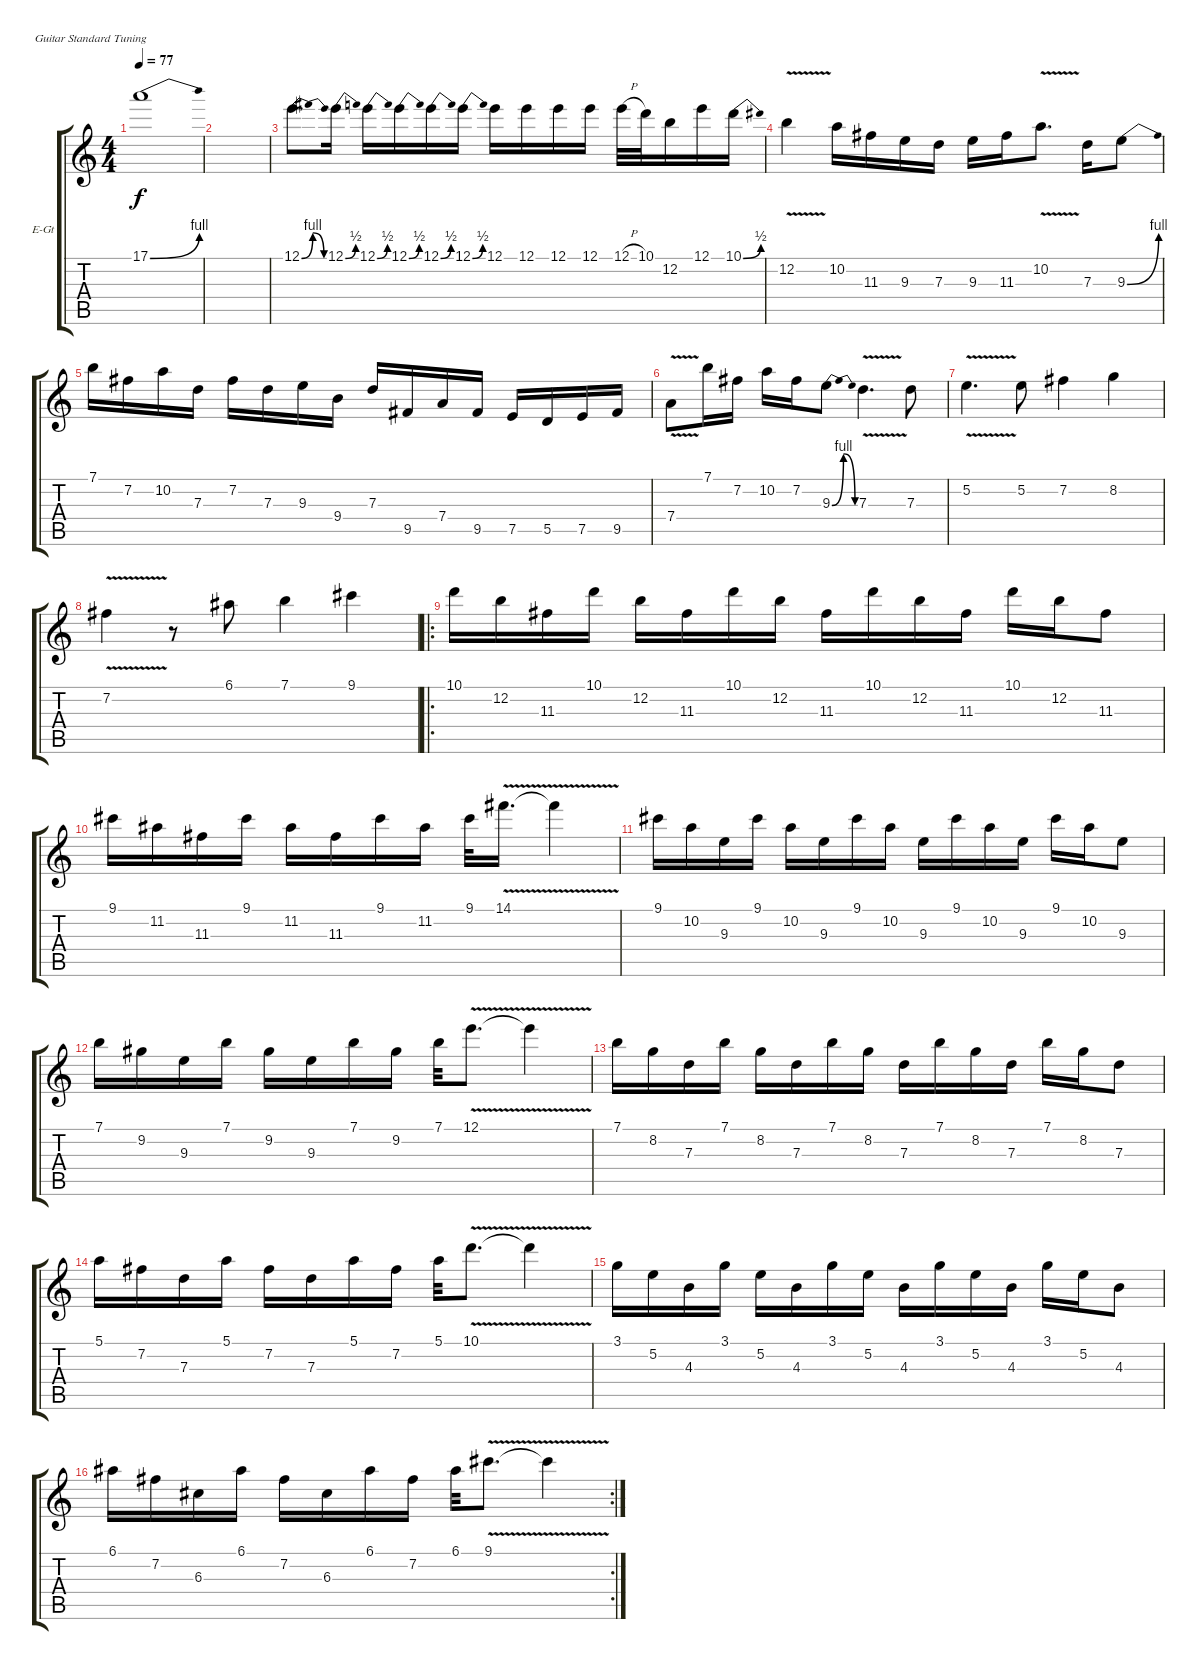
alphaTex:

\defaultSystemsLayout 4
\bracketExtendMode groupsimilarinstruments
\firstSystemTrackNameOrientation horizontal
\otherSystemsTrackNameOrientation horizontal
\track ("Electric Guitar" "E-Gt") {instrument distortionguitar}
\staff {score tabs}
\tuning (E4 B3 G3 D3 A2 E2)
\ts (4 4)
\tempo 77
\clef g2
\scale
0.333333
\ks c
17.1{be (bend 0 0 15 4)}.1{dy f} |
\scale
0.333333 |
\scale
0.333333 12.1{be (bendrelease 0 0 10.2 4 20.4 4 30 0)}.8{d} 12.1{be (bend 0 0 14.399999999999999 2)}.16 12.1{be (bend 0 0 15 2)}.16 12.1{be (bend 0 0 15 2)}.16 12.1{be (bend 0 0 15 2)}.16 12.1{be (bend 0 0 15 2)}.16 12.1.16 12.1.16 12.1.16 12.1.16 12.1{h}.32 10.1.32 12.2.16 12.1.16 10.1{be (bend 0 0 14.399999999999999 2)}.16 |
\scale
0.333333 12.2{v}.4 10.2.16 11.3.16 9.3.16 7.3.16 9.3.16 11.3.16 10.2{v}.8{d} 7.3.16 9.3{be (bend 0 0 15 4)}.8 |
\scale
0.333333 7.1.16 7.2.16 10.2.16 7.3.16 7.2.16 7.3.16 9.3.16 9.4.16 7.3.16 9.5.16 7.4.16 9.5.16 7.5.16 5.5.16 7.5.16 9.5.16 |
\scale
0.333333 7.4{v}.8 7.1.16 7.2.16 10.2.16 7.2.16 9.3{be (bendrelease 0 0 10.2 4 20.4 4 30 0)}.8 7.3{v}.4{d} 7.3.8 |
\scale
0.313131 5.2{v}.4{d} 5.2.8 7.2.4 8.2.4 |
\scale
0.313131 7.2{v}.4 r.8 6.1.8 7.1.4 9.1.4 |
\ro
\scale
0.373737 10.1.16 12.2.16 11.3.16 10.1.16 12.2.16 11.3.16 10.1.16 12.2.16 11.3.16 10.1.16 12.2.16 11.3.16 10.1.16 12.2.16 11.3.8 |
\scale
0.333333 9.1.16 11.2.16 11.3.16 9.1.16 11.2.16 11.3.16 9.1.16 11.2.16 9.1.32 14.1{v}.16{d} 14.1{v t}.4 |
\scale
0.333333 9.1.16 10.2.16 9.3.16 9.1.16 10.2.16 9.3.16 9.1.16 10.2.16 9.3.16 9.1.16 10.2.16 9.3.16 9.1.16 10.2.16 9.3.8 |
\scale
0.333333 7.1.16 9.2.16 9.3.16 7.1.16 9.2.16 9.3.16 7.1.16 9.2.16 7.1.32 12.1{v}.8{d} 12.1{v t}.4 |
\scale
0.333333 7.1.16 8.2.16 7.3.16 7.1.16 8.2.16 7.3.16 7.1.16 8.2.16 7.3.16 7.1.16 8.2.16 7.3.16 7.1.16 8.2.16 7.3.8 |
\scale
0.333333 5.1.16 7.2.16 7.3.16 5.1.16 7.2.16 7.3.16 5.1.16 7.2.16 5.1.32 10.1{v}.8{d} 10.1{v t}.4 |
\scale
0.333333 3.1.16 5.2.16 4.3.16 3.1.16 5.2.16 4.3.16 3.1.16 5.2.16 4.3.16 3.1.16 5.2.16 4.3.16 3.1.16 5.2.16 4.3.8 |
\rc 2
6.1.16 7.2.16 6.3.16 6.1.16 7.2.16 6.3.16 6.1.16 7.2.16 6.1.32 9.1{v}.8{d} 9.1{v t}.4
